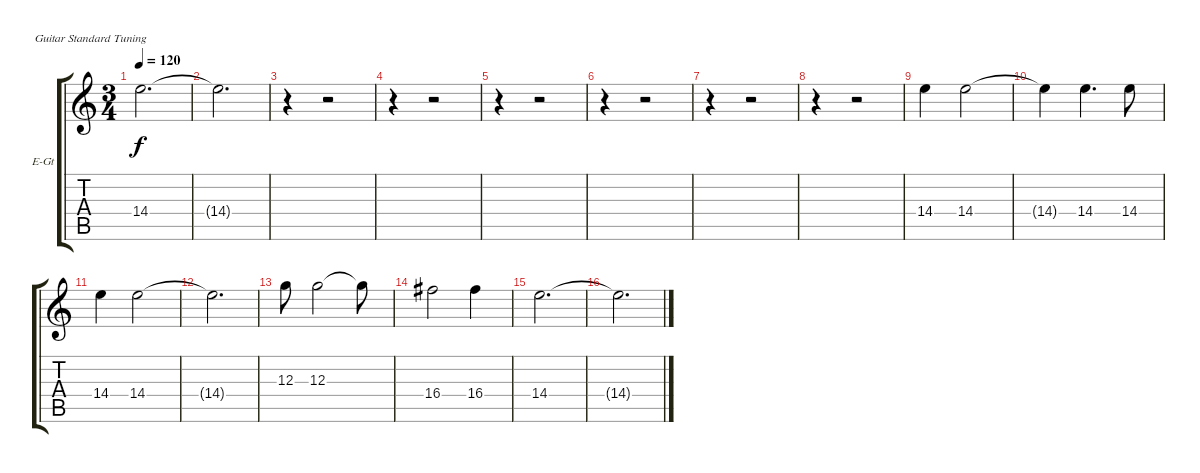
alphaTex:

\bracketExtendMode groupsimilarinstruments
\firstSystemTrackNameOrientation horizontal
\otherSystemsTrackNameOrientation horizontal
\track ("Piste 3" "E-Gt") {instrument electricguitarclean}
\staff {score tabs}
\tuning (E4 B3 G3 D3 A2 E2)
\ts (3 4)
\tempo 120
\clef g2
\ks c
14.4{t}.2{d dy f} |
14.4{t}.2{d} |
r.4 r.2 |
r.4 r.2 |
r.4 r.2 |
r.4 r.2 |
r.4 r.2 |
r.4 r.2 |
14.4.4 14.4.2 |
14.4{t}.4 14.4.4{d} 14.4.8 |
14.4.4 14.4.2 |
14.4{t}.2{d} |
12.3.8 12.3.2 12.3{t}.8 |
16.4.2 16.4.4 |
14.4.2{d} |
14.4{t}.2{d}
